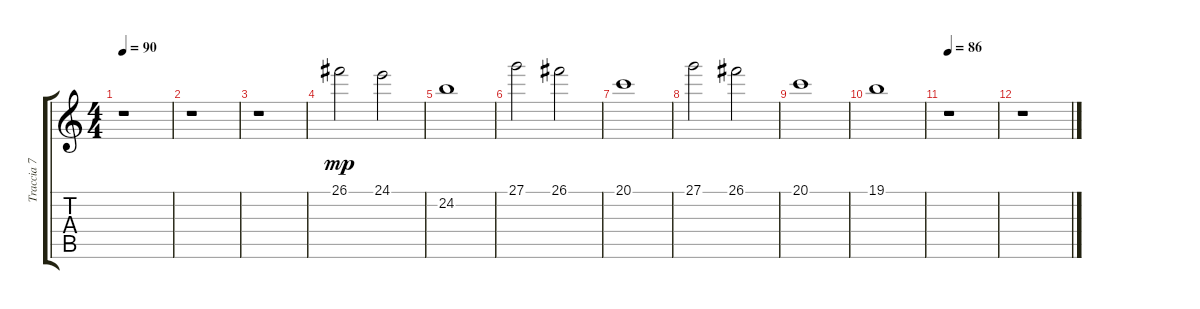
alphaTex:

\track ("Traccia 7" "Traccia 7") {instrument whistle}
\staff {score tabs}
\tuning (E4 B3 G3 D3 A2 E2) {hide}
\ts (4 4)
\tempo 90
\clef g2
\ks c
r.1{dy mp} |
r.1 |
r.1 |
26.1.2 24.1.2 |
24.2.1 |
27.1.2 26.1.2 |
20.1.1 |
27.1.2 26.1.2 |
20.1.1 |
19.1.1 |
\tempo 86
r.1 |
r.1
